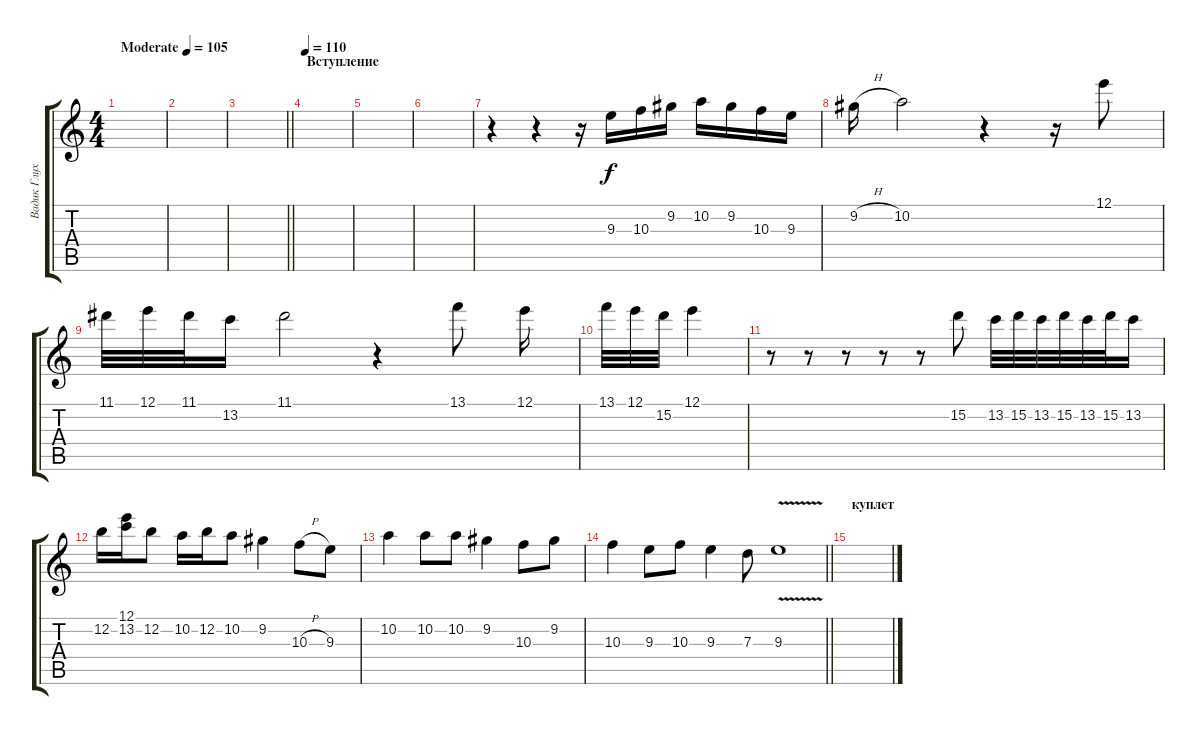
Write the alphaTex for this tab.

\track ("Вадик Глухов" "Вадик Глух") {instrument electricguitarmuted}
\staff {score tabs}
\tuning (E4 B3 G3 D3 A2 E2) {hide}
\ts (4 4)
\tempo (105 "Moderate")
\clef g2
\ks c
|
|
\barLineRight lightlight
|
\section ("" "Вступление")
\tempo 110
|
|
|
r.4 r.4 r.16 9.3.16 10.3.16 9.2.16 10.2.16 9.2.16 10.3.16 9.3.16 |
9.2{h}.16 10.2.2 r.4 r.16 12.1.8 |
11.1.32 12.1.32 11.1.32 13.2.16 11.1.2 r.4 13.1.8 12.1.16 |
13.1.32 12.1.32 15.2.32 12.1.4 |
r.8 r.8 r.8 r.8 r.8 15.2.8 13.2.32 15.2.32 13.2.32 15.2.32 13.2.32 15.2.32 13.2.16 |
12.2.16 (12.1 13.2).16 12.2.8 10.2.16 12.2.16 10.2.8 9.2.4 10.3{h}.8 9.3.8 |
10.2.4 10.2.8 10.2.8 9.2.4 10.3.8 9.2.8 |
\barLineRight lightlight
10.3.4 9.3.8 10.3.8 9.3.4 7.3.8 9.3{v}.1 |
\section ("" "куплет")
